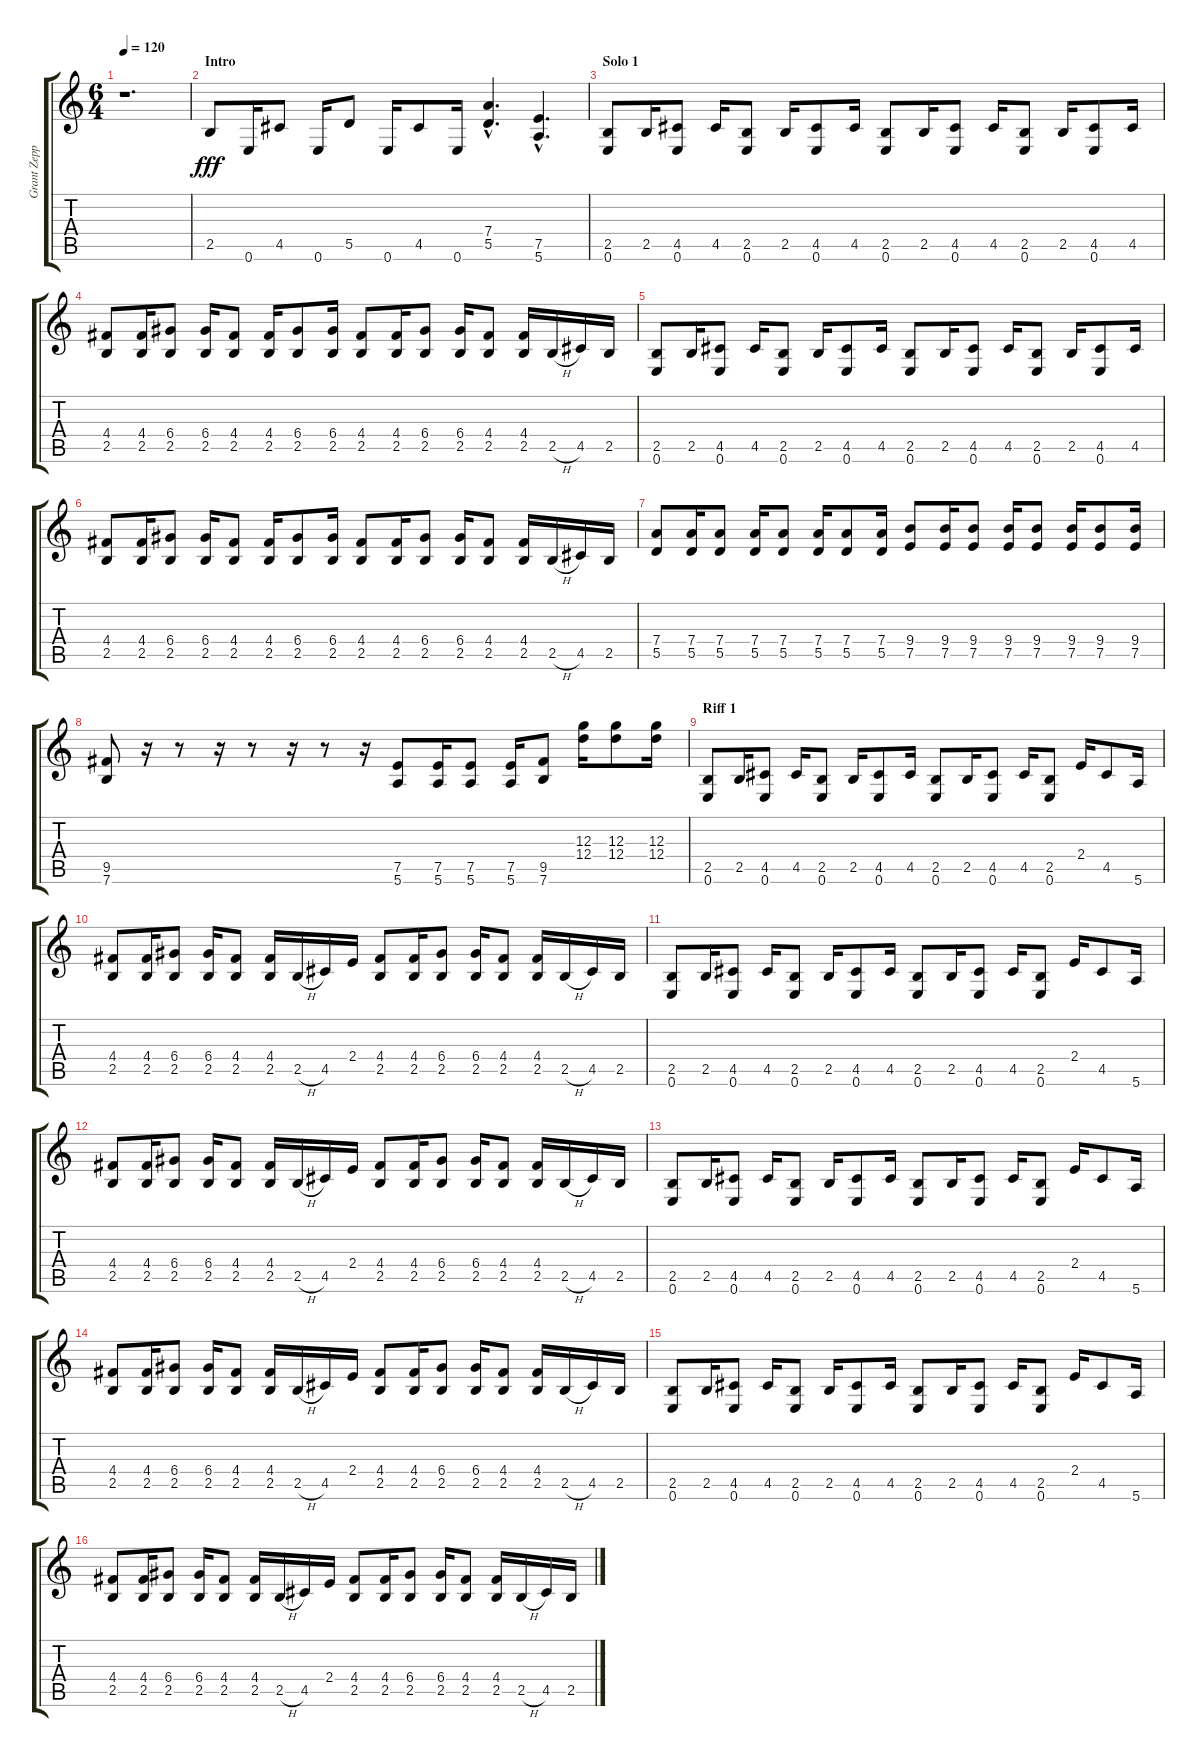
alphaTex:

\track ("Grant Zeppelin" "Grant Zepp") {instrument acousticguitarsteel}
\staff {score tabs}
\tuning (E4 B3 G3 D3 A2 E2) {hide}
\ts (6 4)
\tempo 120
\clef g2
\ks c
r.1{d dy fff instrument acousticguitarsteel} |
\section ("" "Intro")
2.5.8 0.6.16 4.5.8 0.6.16 5.5.8 0.6.16 4.5.8 0.6.16 (7.4{hac} 5.5{hac}).4{d} (7.5{hac} 5.6{hac}).4{d} |
\section ("" "Solo 1")
(2.5 0.6).8 2.5.16 (4.5 0.6).8 4.5.16 (2.5 0.6).8 2.5.16 (4.5 0.6).8 4.5.16 (2.5 0.6).8 2.5.16 (4.5 0.6).8 4.5.16 (2.5 0.6).8 2.5.16 (4.5 0.6).8 4.5.16 |
(4.4 2.5).8 (4.4 2.5).16 (6.4 2.5).8 (6.4 2.5).16 (4.4 2.5).8 (4.4 2.5).16 (6.4 2.5).8 (6.4 2.5).16 (4.4 2.5).8 (4.4 2.5).16 (6.4 2.5).8 (6.4 2.5).16 (4.4 2.5).8 (4.4 2.5).16 2.5{h}.16 4.5.16 2.5.16 |
(2.5 0.6).8 2.5.16 (4.5 0.6).8 4.5.16 (2.5 0.6).8 2.5.16 (4.5 0.6).8 4.5.16 (2.5 0.6).8 2.5.16 (4.5 0.6).8 4.5.16 (2.5 0.6).8 2.5.16 (4.5 0.6).8 4.5.16 |
(4.4 2.5).8 (4.4 2.5).16 (6.4 2.5).8 (6.4 2.5).16 (4.4 2.5).8 (4.4 2.5).16 (6.4 2.5).8 (6.4 2.5).16 (4.4 2.5).8 (4.4 2.5).16 (6.4 2.5).8 (6.4 2.5).16 (4.4 2.5).8 (4.4 2.5).16 2.5{h}.16 4.5.16 2.5.16 |
(7.4 5.5).8 (7.4 5.5).16 (7.4 5.5).8 (7.4 5.5).16 (7.4 5.5).8 (7.4 5.5).16 (7.4 5.5).8 (7.4 5.5).16 (9.4 7.5).8 (9.4 7.5).16 (9.4 7.5).8 (9.4 7.5).16 (9.4 7.5).8 (9.4 7.5).16 (9.4 7.5).8 (9.4 7.5).16 |
(9.5 7.6).8 r.16 r.8 r.16 r.8 r.16 r.8 r.16 (7.5 5.6).8 (7.5 5.6).16 (7.5 5.6).8 (7.5 5.6).16 (9.5 7.6).8 (12.3 12.4).16 (12.3 12.4).8 (12.3 12.4).16 |
\section ("" "Riff 1")
(2.5 0.6).8 2.5.16 (4.5 0.6).8 4.5.16 (2.5 0.6).8 2.5.16 (4.5 0.6).8 4.5.16 (2.5 0.6).8 2.5.16 (4.5 0.6).8 4.5.16 (2.5 0.6).8 2.4.16 4.5.8 5.6.16 |
(4.4 2.5).8 (4.4 2.5).16 (6.4 2.5).8 (6.4 2.5).16 (4.4 2.5).8 (4.4 2.5).16 2.5{h}.16 4.5.16 2.4.16 (4.4 2.5).8 (4.4 2.5).16 (6.4 2.5).8 (6.4 2.5).16 (4.4 2.5).8 (4.4 2.5).16 2.5{h}.16 4.5.16 2.5.16 |
(2.5 0.6).8 2.5.16 (4.5 0.6).8 4.5.16 (2.5 0.6).8 2.5.16 (4.5 0.6).8 4.5.16 (2.5 0.6).8 2.5.16 (4.5 0.6).8 4.5.16 (2.5 0.6).8 2.4.16 4.5.8 5.6.16 |
(4.4 2.5).8 (4.4 2.5).16 (6.4 2.5).8 (6.4 2.5).16 (4.4 2.5).8 (4.4 2.5).16 2.5{h}.16 4.5.16 2.4.16 (4.4 2.5).8 (4.4 2.5).16 (6.4 2.5).8 (6.4 2.5).16 (4.4 2.5).8 (4.4 2.5).16 2.5{h}.16 4.5.16 2.5.16 |
(2.5 0.6).8 2.5.16 (4.5 0.6).8 4.5.16 (2.5 0.6).8 2.5.16 (4.5 0.6).8 4.5.16 (2.5 0.6).8 2.5.16 (4.5 0.6).8 4.5.16 (2.5 0.6).8 2.4.16 4.5.8 5.6.16 |
(4.4 2.5).8 (4.4 2.5).16 (6.4 2.5).8 (6.4 2.5).16 (4.4 2.5).8 (4.4 2.5).16 2.5{h}.16 4.5.16 2.4.16 (4.4 2.5).8 (4.4 2.5).16 (6.4 2.5).8 (6.4 2.5).16 (4.4 2.5).8 (4.4 2.5).16 2.5{h}.16 4.5.16 2.5.16 |
(2.5 0.6).8 2.5.16 (4.5 0.6).8 4.5.16 (2.5 0.6).8 2.5.16 (4.5 0.6).8 4.5.16 (2.5 0.6).8 2.5.16 (4.5 0.6).8 4.5.16 (2.5 0.6).8 2.4.16 4.5.8 5.6.16 |
(4.4 2.5).8 (4.4 2.5).16 (6.4 2.5).8 (6.4 2.5).16 (4.4 2.5).8 (4.4 2.5).16 2.5{h}.16 4.5.16 2.4.16 (4.4 2.5).8 (4.4 2.5).16 (6.4 2.5).8 (6.4 2.5).16 (4.4 2.5).8 (4.4 2.5).16 2.5{h}.16 4.5.16 2.5.16
